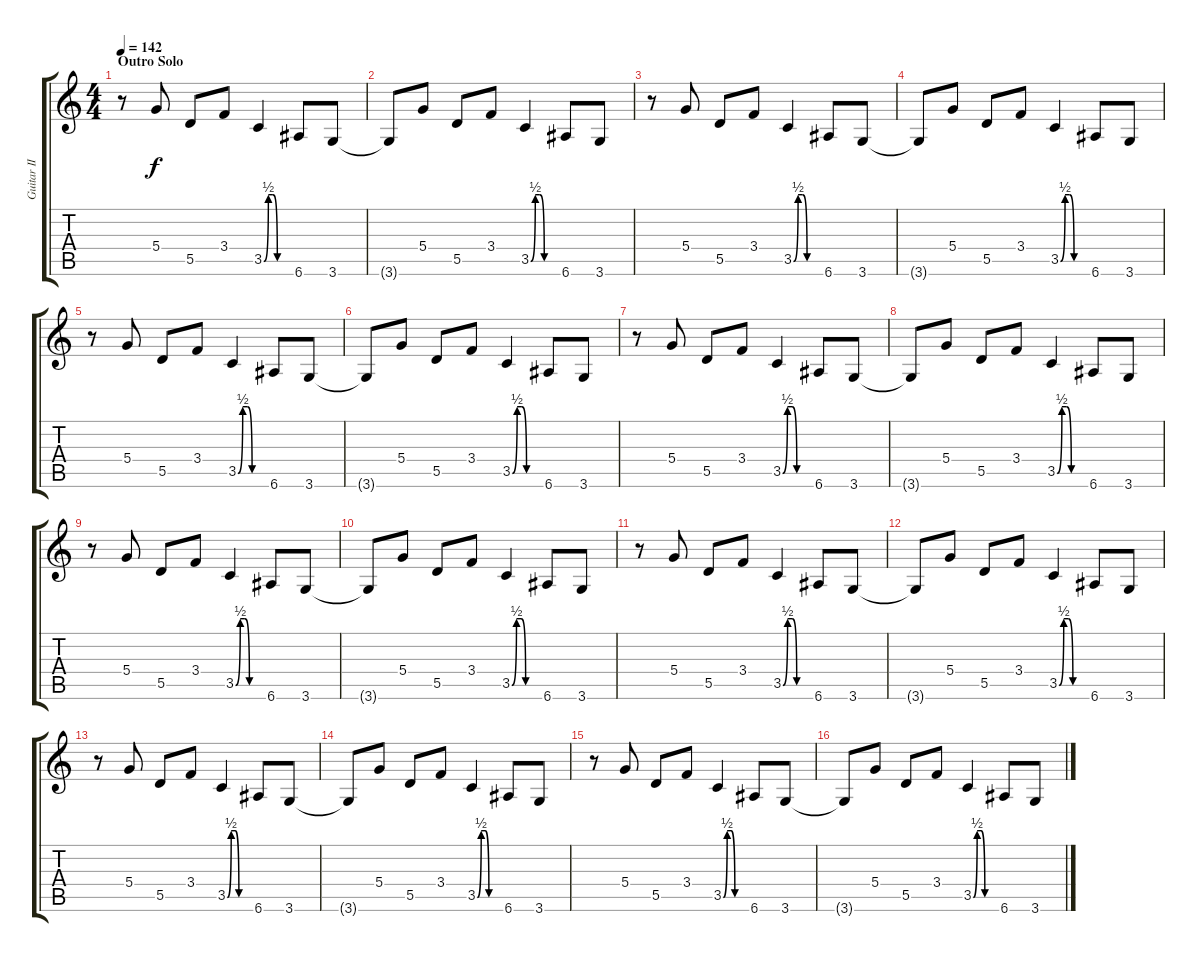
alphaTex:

\track ("Guitar II" "Guitar II") {instrument distortionguitar}
\staff {score tabs}
\tuning (E4 B3 G3 D3 A2 E2) {hide}
\ts (4 4)
\section ("" "Outro Solo")
\tempo 142
\clef g2
\ks c
r.8{dy f} 5.4.8 5.5.8 3.4.8 3.5{be (custom 0 0 10 2 20 2 30 0 60 0)}.4 6.6.8 3.6.8 |
3.6{t}.8 5.4.8 5.5.8 3.4.8 3.5{be (custom 0 0 10 2 20 2 30 0 60 0)}.4 6.6.8 3.6.8 |
r.8 5.4.8 5.5.8 3.4.8 3.5{be (custom 0 0 10 2 20 2 30 0 60 0)}.4 6.6.8 3.6.8 |
3.6{t}.8 5.4.8 5.5.8 3.4.8 3.5{be (custom 0 0 10 2 20 2 30 0 60 0)}.4 6.6.8 3.6.8 |
r.8 5.4.8 5.5.8 3.4.8 3.5{be (custom 0 0 10 2 20 2 30 0 60 0)}.4 6.6.8 3.6.8 |
3.6{t}.8 5.4.8 5.5.8 3.4.8 3.5{be (custom 0 0 10 2 20 2 30 0 60 0)}.4 6.6.8 3.6.8 |
r.8 5.4.8 5.5.8 3.4.8 3.5{be (custom 0 0 10 2 20 2 30 0 60 0)}.4 6.6.8 3.6.8 |
3.6{t}.8 5.4.8 5.5.8 3.4.8 3.5{be (custom 0 0 10 2 20 2 30 0 60 0)}.4 6.6.8 3.6.8 |
r.8 5.4.8 5.5.8 3.4.8 3.5{be (custom 0 0 10 2 20 2 30 0 60 0)}.4 6.6.8 3.6.8 |
3.6{t}.8 5.4.8 5.5.8 3.4.8 3.5{be (custom 0 0 10 2 20 2 30 0 60 0)}.4 6.6.8 3.6.8 |
r.8 5.4.8 5.5.8 3.4.8 3.5{be (custom 0 0 10 2 20 2 30 0 60 0)}.4 6.6.8 3.6.8 |
3.6{t}.8 5.4.8 5.5.8 3.4.8 3.5{be (custom 0 0 10 2 20 2 30 0 60 0)}.4 6.6.8 3.6.8 |
r.8 5.4.8 5.5.8 3.4.8 3.5{be (custom 0 0 10 2 20 2 30 0 60 0)}.4 6.6.8 3.6.8 |
3.6{t}.8 5.4.8 5.5.8 3.4.8 3.5{be (custom 0 0 10 2 20 2 30 0 60 0)}.4 6.6.8 3.6.8 |
r.8 5.4.8 5.5.8 3.4.8 3.5{be (custom 0 0 10 2 20 2 30 0 60 0)}.4 6.6.8 3.6.8 |
3.6{t}.8 5.4.8 5.5.8 3.4.8 3.5{be (custom 0 0 10 2 20 2 30 0 60 0)}.4 6.6.8 3.6.8
